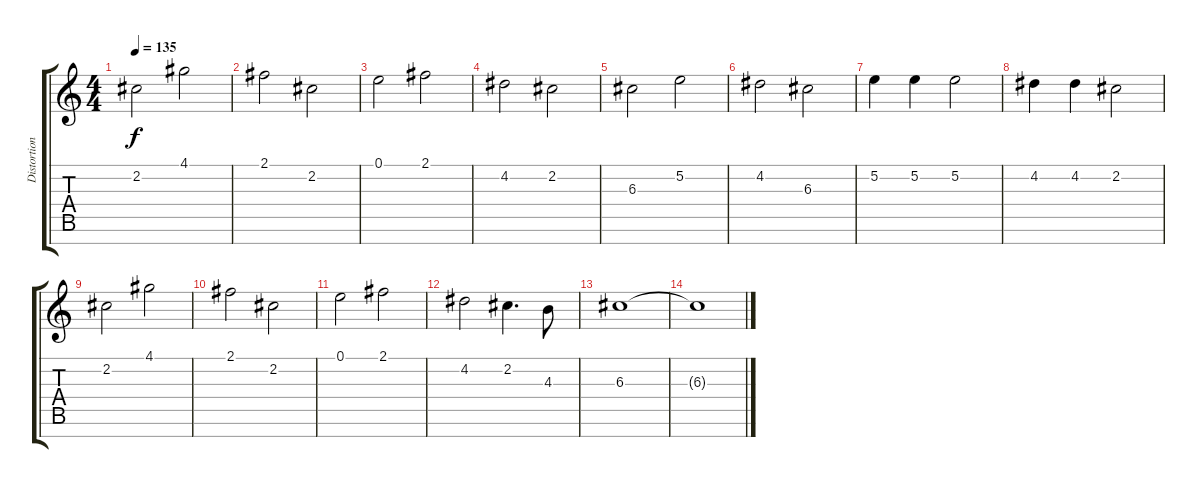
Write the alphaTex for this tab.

\track ("Distortion Guitar 1" "Distortion") {instrument distortionguitar}
\staff {score tabs}
\tuning (E4 B3 G3 D3 A2 E2 B1) {hide}
\ts (4 4)
\tempo 135
\clef g2
\ks c
2.2.2{dy f} 4.1.2 |
2.1.2 2.2.2 |
0.1.2 2.1.2 |
4.2.2 2.2.2 |
6.3.2 5.2.2 |
4.2.2 6.3.2 |
5.2.4 5.2.4 5.2.2 |
4.2.4 4.2.4 2.2.2 |
2.2.2 4.1.2 |
2.1.2 2.2.2 |
0.1.2 2.1.2 |
4.2.2 2.2.4{d} 4.3.8 |
6.3.1 |
6.3{t}.1
